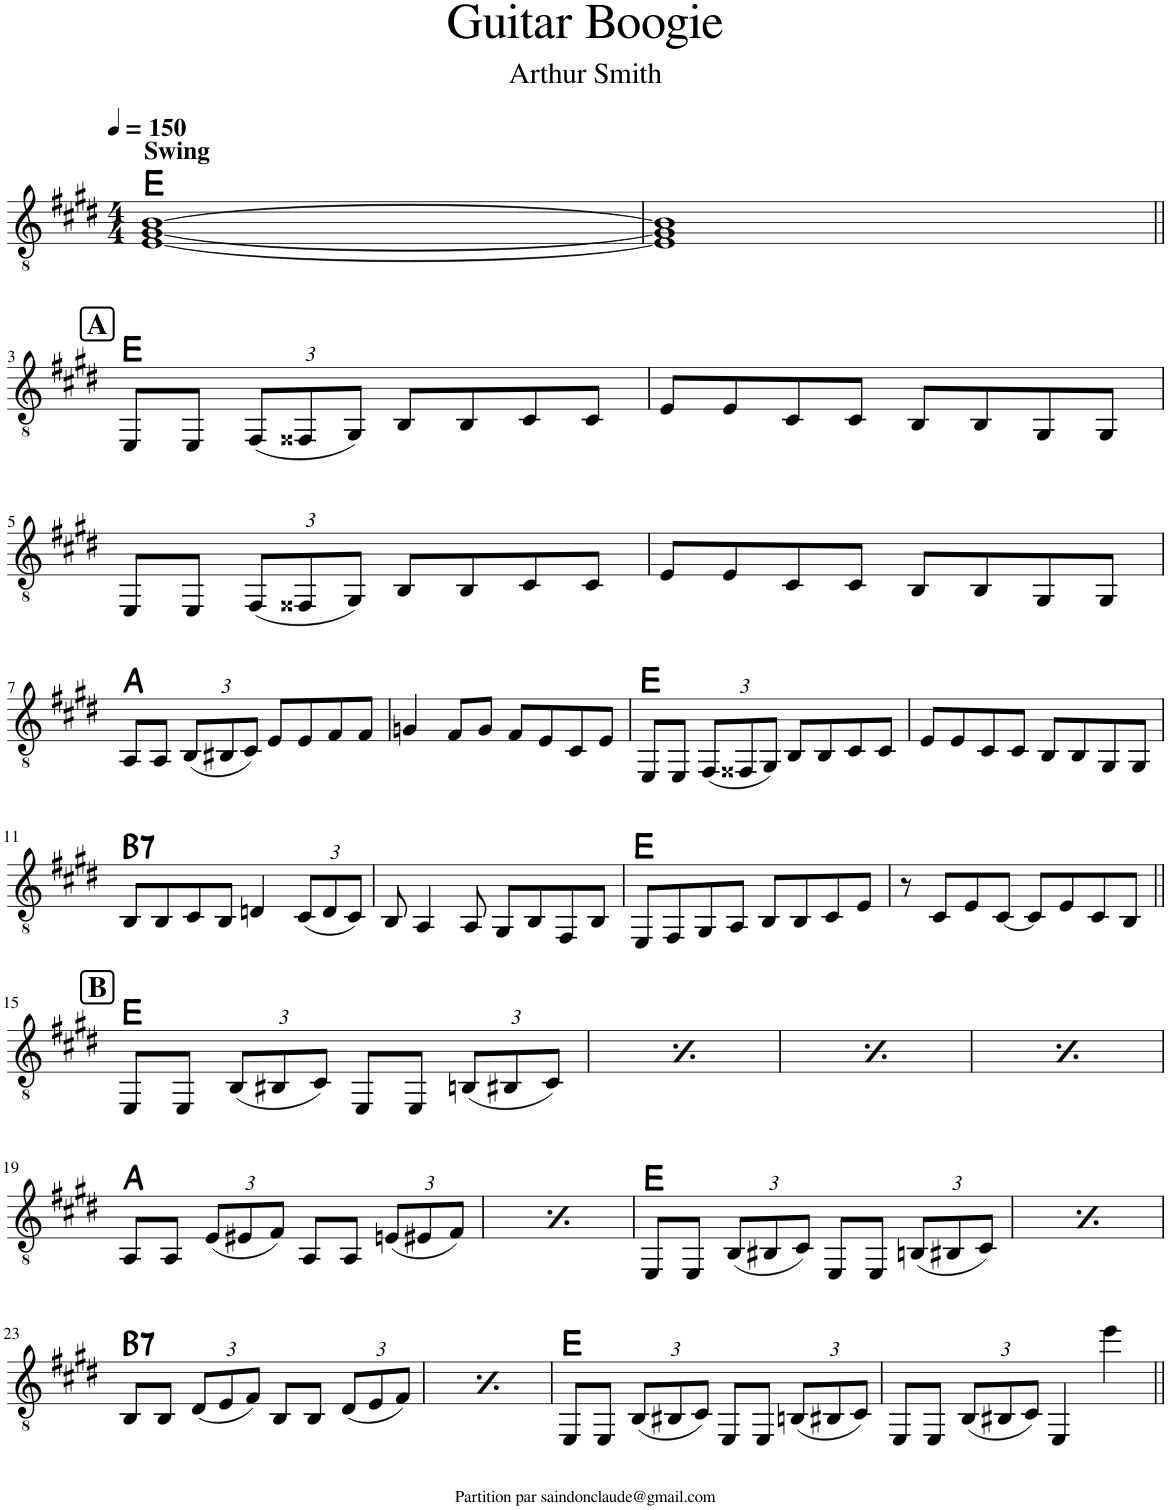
**kern	**harte
*part1	*part1
*staff1	*
*I"Classical Guitar	*
*clefGv2	*
*k[f#c#g#d#]	*
*M4/4	*
*MM150	*
=1	=1
!LO:TX:a:B:t=Swing	!
[1E [1G# [1B	E:maj
=2	=2
1E] 1G#] 1B]	.
!!LO:LB:g=z
!!LO:REH:place=s1:a:B:rj:fs=14:t=A
=3||	=3||
8EE/L	E:maj
8EE/J	.
*Xbrackettup	*
(12FF#/L	.
12FF##X/	.
12GG#/J)	.
8BB/L	.
8BB/	.
8C#/	.
8C#/J	.
=4	=4
8E/L	.
8E/	.
8C#/	.
8C#/J	.
8BB/L	.
8BB/	.
8GG#/	.
8GG#/J	.
!!LO:LB:g=z
=5	=5
8EE/L	.
8EE/J	.
(12FF#/L	.
12FF##X/	.
12GG#/J)	.
8BB/L	.
8BB/	.
8C#/	.
8C#/J	.
=6	=6
8E/L	.
8E/	.
8C#/	.
8C#/J	.
8BB/L	.
8BB/	.
8GG#/	.
8GG#/J	.
!!LO:LB:g=z
=7	=7
8AA/L	A:maj
8AA/J	.
(12BB/L	.
12BB#X/	.
12C#/J)	.
8E/L	.
8E/	.
8F#/	.
8F#/J	.
=8	=8
4Gn/	.
8F#/L	.
8G/J	.
8F#/L	.
8E/	.
8C#/	.
8E/J	.
=9	=9
8EE/L	E:maj
8EE/J	.
(12FF#/L	.
12FF##X/	.
12GG#/J)	.
8BB/L	.
8BB/	.
8C#/	.
8C#/J	.
=10	=10
8E/L	.
8E/	.
8C#/	.
8C#/J	.
8BB/L	.
8BB/	.
8GG#/	.
8GG#/J	.
!!LO:LB:g=z
=11	=11
!	!LO:H:kt=7
8BB/L	B:7
8BB/	.
8C#/	.
8BB/J	.
4Dn/	.
(12C#/L	.
12D/	.
12C#/J)	.
=12	=12
8BB/	.
4AA/	.
8AA/	.
8GG#/L	.
8BB/	.
8FF#/	.
8BB/J	.
=13	=13
8EE/L	E:maj
8FF#/	.
8GG#/	.
8AA/J	.
8BB/L	.
8BB/	.
8C#/	.
8E/J	.
=14	=14
8r	.
8C#/L	.
8E/	.
[8C#/J	.
8C#/L]	.
8E/	.
8C#/	.
8BB/J	.
!!LO:LB:g=z
!!LO:REH:place=s1:a:B:rj:fs=14:t=B
=15||	=15||
8EE/L	E:maj
8EE/J	.
(12BB/L	.
12BB#X/	.
12C#/J)	.
8EE/L	.
8EE/J	.
(12BBn/L	.
12BB#X/	.
12C#/J)	.
!!LO:REH:place=s1:a:B:rj:fs=14:t=B
=16	=16
8EE/L	E:maj
8EE/J	.
(12BB/L	.
12BB#X/	.
12C#/J)	.
8EE/L	.
8EE/J	.
(12BBn/L	.
12BB#X/	.
12C#/J)	.
!!LO:REH:place=s1:a:B:rj:fs=14:t=B
=17	=17
8EE/L	E:maj
8EE/J	.
(12BB/L	.
12BB#X/	.
12C#/J)	.
8EE/L	.
8EE/J	.
(12BBn/L	.
12BB#X/	.
12C#/J)	.
!!LO:REH:place=s1:a:B:rj:fs=14:t=B
=18	=18
8EE/L	E:maj
8EE/J	.
(12BB/L	.
12BB#X/	.
12C#/J)	.
8EE/L	.
8EE/J	.
(12BBn/L	.
12BB#X/	.
12C#/J)	.
!!LO:LB:g=z
=19	=19
8AA/L	A:maj
8AA/J	.
(12E/L	.
12E#X/	.
12F#/J)	.
8AA/L	.
8AA/J	.
(12En/L	.
12E#X/	.
12F#/J)	.
=20	=20
8AA/L	A:maj
8AA/J	.
(12E/L	.
12E#X/	.
12F#/J)	.
8AA/L	.
8AA/J	.
(12En/L	.
12E#X/	.
12F#/J)	.
=21	=21
8EE/L	E:maj
8EE/J	.
(12BB/L	.
12BB#X/	.
12C#/J)	.
8EE/L	.
8EE/J	.
(12BBn/L	.
12BB#X/	.
12C#/J)	.
=22	=22
8EE/L	E:maj
8EE/J	.
(12BB/L	.
12BB#X/	.
12C#/J)	.
8EE/L	.
8EE/J	.
(12BBn/L	.
12BB#X/	.
12C#/J)	.
!!LO:LB:g=z
=23	=23
!	!LO:H:kt=7
8BB/L	B:7
8BB/J	.
(12D#/L	.
12E/	.
12F#/J)	.
8BB/L	.
8BB/J	.
(12D#/L	.
12E/	.
12F#/J)	.
=24	=24
!	!LO:H:kt=7
8BB/L	B:7
8BB/J	.
(12D#/L	.
12E/	.
12F#/J)	.
8BB/L	.
8BB/J	.
(12D#/L	.
12E/	.
12F#/J)	.
=25	=25
8EE/L	E:maj
8EE/J	.
(12BB/L	.
12BB#X/	.
12C#/J)	.
8EE/L	.
8EE/J	.
(12BBn/L	.
12BB#X/	.
12C#/J)	.
=26	=26
8EE/L	.
8EE/J	.
(12BB/L	.
12BB#X/	.
12C#/J)	.
4EE/	.
4ee\	.
=||	=||
*-	*-
